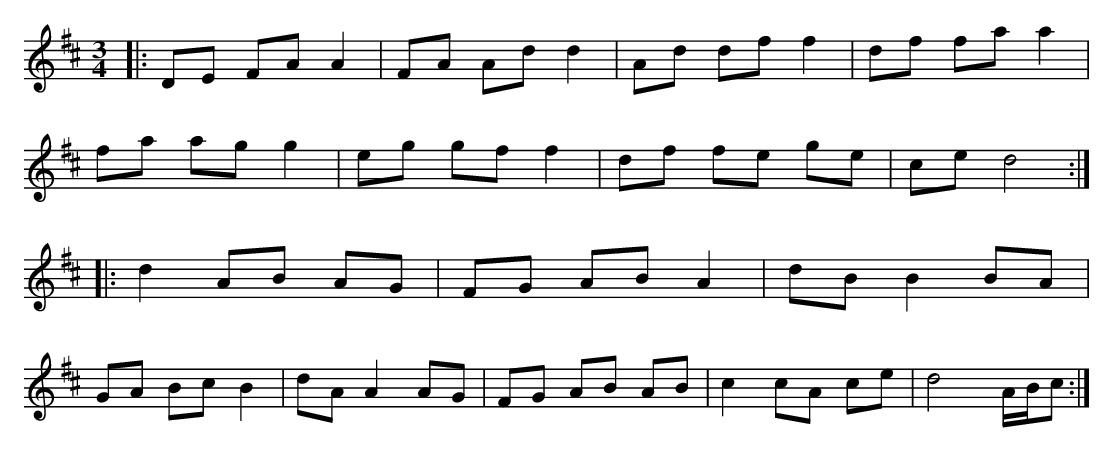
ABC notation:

X:1
M:3/4
K:D
|:DE FA A2|FA Ad d2|Ad df f2|df fa a2|
fa ag g2|eg gf f2|df fe ge|ce d4:|
|:d2 AB AG|FG AB A2|dB B2 BA|
GA Bc B2|dA A2 AG|FG AB AB|c2 cA ce|d4 A/B/c:|
